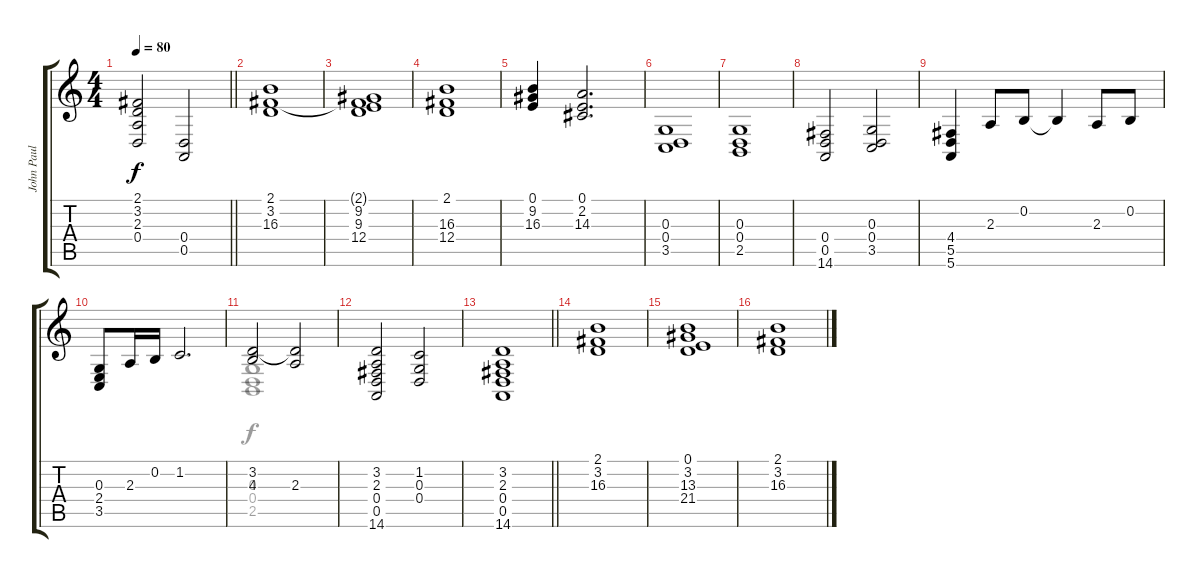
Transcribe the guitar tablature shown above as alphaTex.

\track ("John Paul Jones (Organ)" "John Paul ") {instrument drawbarorgan}
\staff {score tabs}
\tuning (E4 B3 G3 D3 A2 E2) {hide}
\voice
\ts (4 4)
\tempo 80
\clef g2
\barLineRight lightlight
\ks c
(2.1 3.2 2.3 0.4).2{dy f} (0.4 0.5).2 |
(2.1 3.2 16.3).1 |
(2.1{t} 9.2 9.3 12.4).1 |
(2.1 16.3 12.4).1 |
(0.1 9.2 16.3).4 (0.1 2.2 14.3).2{d} |
(0.3 0.4 3.5).1 |
(0.3 0.4 2.5).1 |
(0.4 0.5 14.6).2 (0.3 0.4 3.5).2 |
(4.4 5.5 5.6).4 2.3.8 0.2.8 0.2{t}.4 2.3.8 0.2.8 |
(0.3 2.4 3.5).8 2.3.16 0.2.16 1.2.2{d beam Up} |
(3.2 4.3).2{beam Up} (3.2{t} 2.3).2{beam Up} |
(3.2 2.3 0.4 0.5 14.6).2 (1.2 0.3 0.4).2 |
\barLineRight lightlight
(3.2 2.3 0.4 0.5 14.6).1 |
(2.1 3.2 16.3).1 |
(0.1 3.2 13.3 21.4).1 |
(2.1 3.2 16.3).1
\voice
\clef g2
\ottava regular
\simile none
\barLineRight lightlight
\ks c
|
|
|
|
|
|
|
|
|
|
(0.3 0.4 2.5).1 |
|
\barLineRight lightlight
|
|
|
